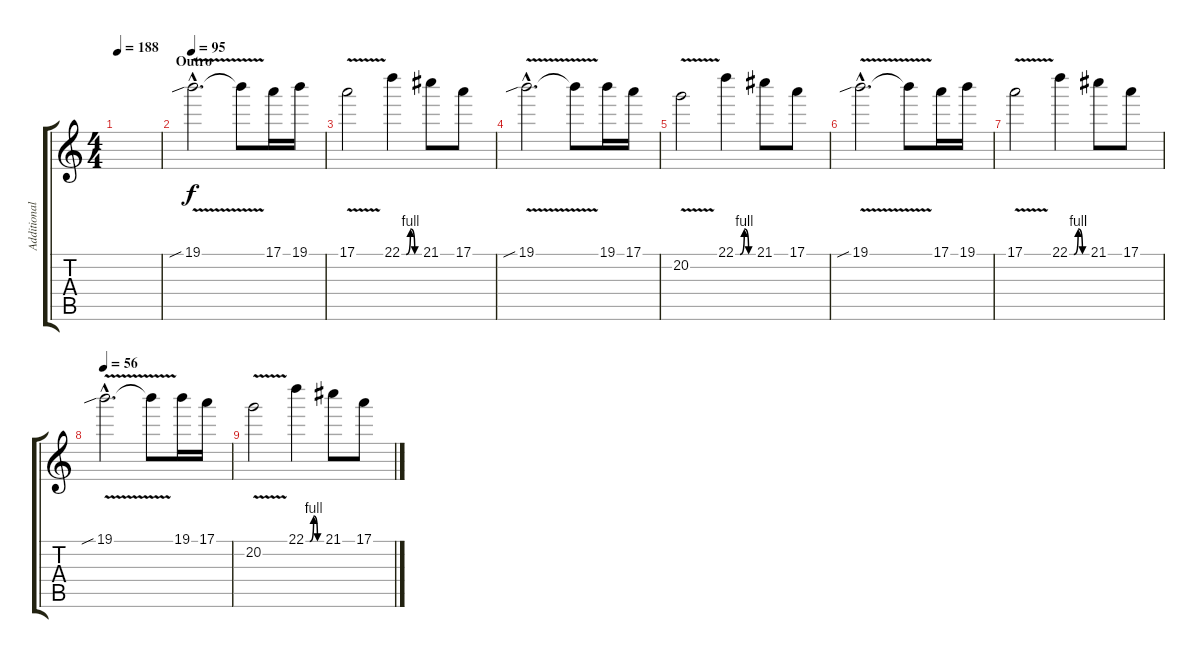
\track ("Additional Guitar 2" "Additional") {instrument overdrivenguitar}
\staff {score tabs}
\tuning (E4 B3 G3 D3 A2 E2) {hide}
\ts (4 4)
\tempo 188
\clef g2
\ks c
|
\section ("" "Outro")
\tempo 95
19.1{v sib hac}.2{d volume 11} 19.1{t}.8 17.1.16 19.1.16 |
17.1{v}.2 22.1{be (custom 0 0 15 0 30 4 45 0 60 0)}.4 21.1.8 17.1.8 |
19.1{v sib hac}.2{d} 19.1{t}.8 19.1.16 17.1.16 |
20.2{v}.2 22.1{be (custom 0 0 15 0 30 4 45 0 60 0)}.4 21.1.8 17.1.8 |
19.1{v sib hac}.2{d} 19.1{t}.8 17.1.16 19.1.16 |
17.1{v}.2 22.1{be (custom 0 0 15 0 30 4 45 0 60 0)}.4 21.1.8 17.1.8 |
\tempo 56
19.1{v sib hac}.2{d} 19.1{t}.8 19.1.16 17.1.16 |
20.2{v}.2 22.1{be (custom 0 0 15 0 30 4 45 0 60 0)}.4 21.1.8 17.1.8
